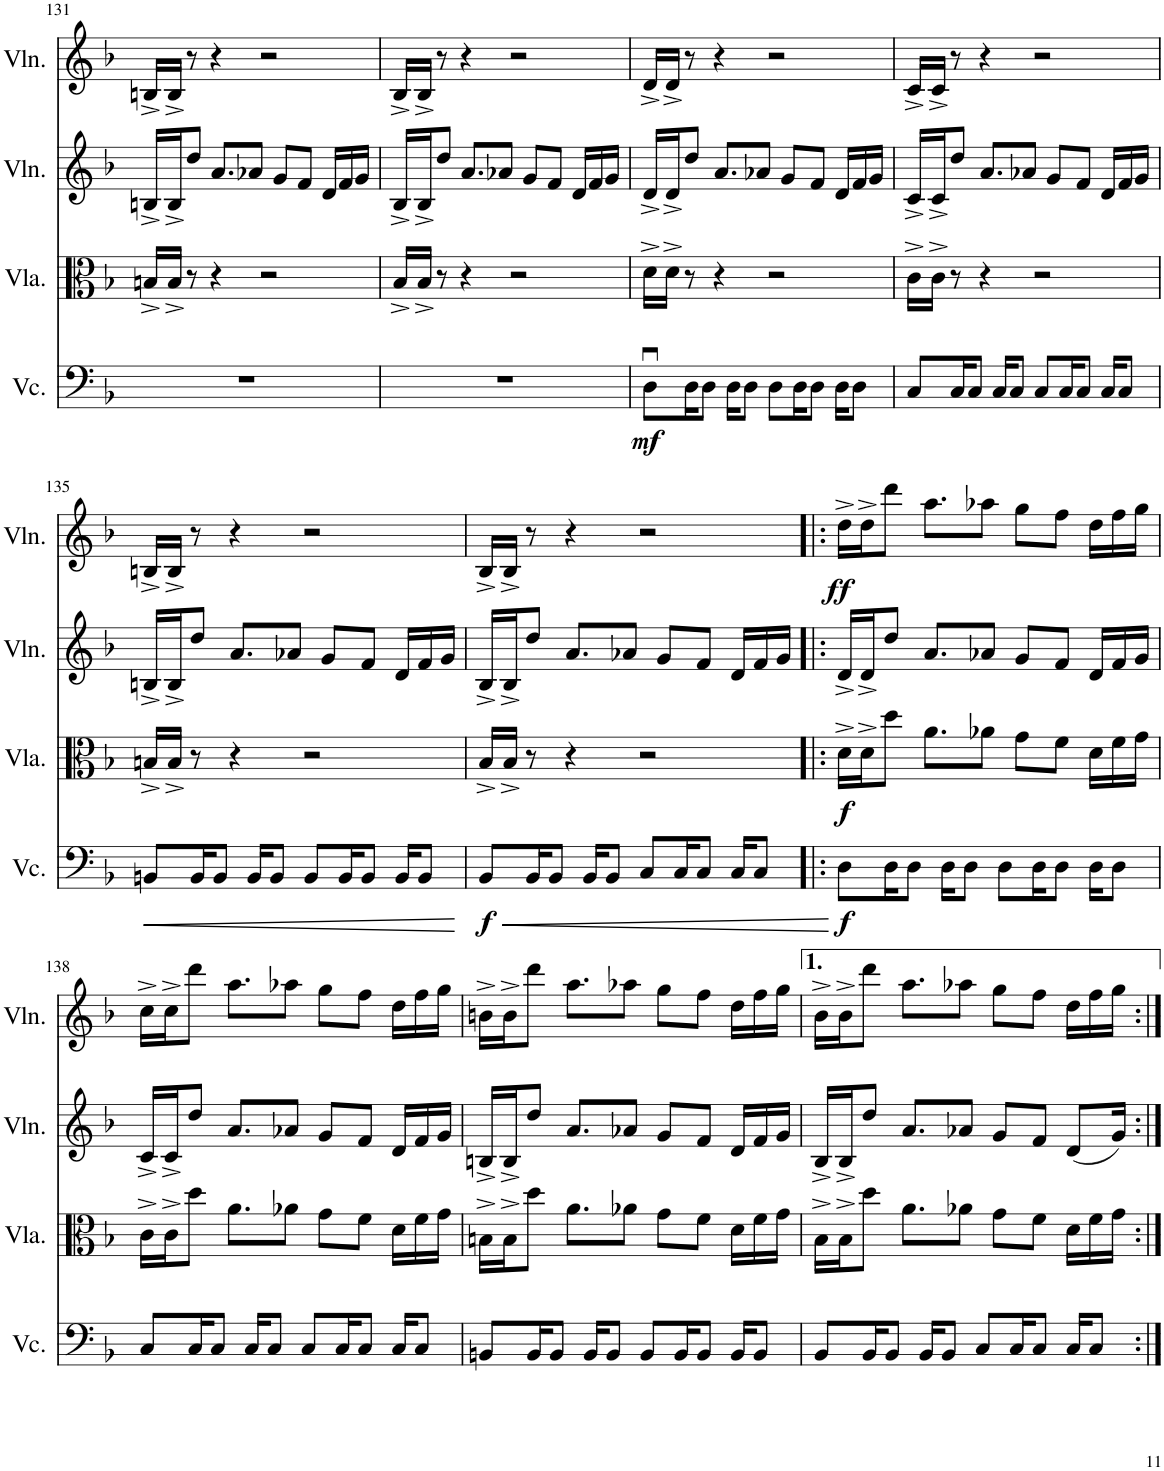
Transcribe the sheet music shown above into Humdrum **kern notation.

**kern	**dynam	**kern	**dynam	**kern	**kern	**dynam
*part4	*part4	*part3	*part3	*part2	*part1	*part1
*staff4	*staff4	*staff3	*staff3	*staff2	*staff1	*staff1
*I"Violoncello	*	*I"Viola	*	*I"Violin	*I"Violin	*
*I'Vc.	*	*I'Vla.	*	*I'Vln.	*I'Vln.	*
!!LO:PB:g=z
*clefF4	*	*clefC3	*	*clefG2	*clefG2	*
*k[b-]	*	*k[b-]	*	*k[b-]	*k[b-]	*
*M4/4	*	*M4/4	*	*M4/4	*M4/4	*
=131	=131	=131	=131	=131	=131	=131
1r	.	16Bn^/LL	.	16Bn^/LL	16Bn^/LL	.
.	.	16B^/JJ	.	16B^/J	16B^/JJ	.
.	.	8r	.	8dd/J	8r	.
.	.	4r	.	8.a/L	4r	.
.	.	.	.	8a-X/J	.	.
.	.	2r	.	.	2r	.
.	.	.	.	8g/L	.	.
.	.	.	.	8f/J	.	.
.	.	.	.	16d/LL	.	.
.	.	.	.	16f/	.	.
.	.	.	.	16g/JJ	.	.
=132	=132	=132	=132	=132	=132	=132
1r	.	16B-^/LL	.	16B-^/LL	16B-^/LL	.
.	.	16B-^/JJ	.	16B-^/J	16B-^/JJ	.
.	.	8r	.	8dd/J	8r	.
.	.	4r	.	8.a/L	4r	.
.	.	.	.	8a-X/J	.	.
.	.	2r	.	.	2r	.
.	.	.	.	8g/L	.	.
.	.	.	.	8f/J	.	.
.	.	.	.	16d/LL	.	.
.	.	.	.	16f/	.	.
.	.	.	.	16g/JJ	.	.
=133	=133	=133	=133	=133	=133	=133
!	!LO:DY:b	!	!	!	!	!
8Du\L	mf	16d^\LL	.	16d^/LL	16d^/LL	.
.	.	16d^\JJ	.	16d^/J	16d^/JJ	.
16D\K	.	8r	.	8dd/J	8r	.
8D\J	.	.	.	.	.	.
.	.	4r	.	8.a/L	4r	.
16D\KL	.	.	.	.	.	.
8D\J	.	.	.	.	.	.
.	.	.	.	8a-X/J	.	.
8D\L	.	2r	.	.	2r	.
.	.	.	.	8g/L	.	.
16D\K	.	.	.	.	.	.
8D\J	.	.	.	8f/J	.	.
16D\KL	.	.	.	16d/LL	.	.
8D\J	.	.	.	16f/	.	.
.	.	.	.	16g/JJ	.	.
=134	=134	=134	=134	=134	=134	=134
8C/L	.	16c^\LL	.	16c^/LL	16c^/LL	.
.	.	16c^\JJ	.	16c^/J	16c^/JJ	.
16C/K	.	8r	.	8dd/J	8r	.
8C/J	.	.	.	.	.	.
.	.	4r	.	8.a/L	4r	.
16C/KL	.	.	.	.	.	.
8C/J	.	.	.	.	.	.
.	.	.	.	8a-X/J	.	.
8C/L	.	2r	.	.	2r	.
.	.	.	.	8g/L	.	.
16C/K	.	.	.	.	.	.
8C/J	.	.	.	8f/J	.	.
16C/KL	.	.	.	16d/LL	.	.
8C/J	.	.	.	16f/	.	.
.	.	.	.	16g/JJ	.	.
!!LO:LB:g=z
=135	=135	=135	=135	=135	=135	=135
!	!LO:HP:b	!	!	!	!	!
8BBn/L	<	16Bn^/LL	.	16Bn^/LL	16Bn^/LL	.
.	.	16B^/JJ	.	16B^/J	16B^/JJ	.
16BB/K	.	8r	.	8dd/J	8r	.
8BB/J	.	.	.	.	.	.
.	.	4r	.	8.a/L	4r	.
16BB/KL	.	.	.	.	.	.
8BB/J	.	.	.	.	.	.
.	.	.	.	8a-X/J	.	.
8BB/L	.	2r	.	.	2r	.
.	.	.	.	8g/L	.	.
16BB/K	.	.	.	.	.	.
8BB/J	.	.	.	8f/J	.	.
16BB/KL	.	.	.	16d/LL	.	.
8BB/J	.	.	.	16f/	.	.
.	.	.	.	16g/JJ	.	.
.	[	.	.	.	.	.
=136	=136	=136	=136	=136	=136	=136
!	!LO:HP:b	!	!	!	!	!
!	!LO:DY:n=1:b	!	!	!	!	!
8BB-/L	< f	16B-^/LL	.	16B-^/LL	16B-^/LL	.
.	.	16B-^/JJ	.	16B-^/J	16B-^/JJ	.
16BB-/K	.	8r	.	8dd/J	8r	.
8BB-/J	.	.	.	.	.	.
.	.	4r	.	8.a/L	4r	.
16BB-/KL	.	.	.	.	.	.
8BB-/J	.	.	.	.	.	.
.	.	.	.	8a-X/J	.	.
8C/L	.	2r	.	.	2r	.
.	.	.	.	8g/L	.	.
16C/K	.	.	.	.	.	.
8C/J	.	.	.	8f/J	.	.
16C/KL	.	.	.	16d/LL	.	.
8C/J	.	.	.	16f/	.	.
.	.	.	.	16g/JJ	.	.
.	[	.	.	.	.	.
=137!|:	=137!|:	=137!|:	=137!|:	=137!|:	=137!|:	=137!|:
!	!LO:DY:b	!	!LO:DY:b	!	!	!LO:DY:b
8D\L	f	16d^\LL	f	16d^/LL	16dd^\LL	ff
.	.	16d^\J	.	16d^/J	16dd^\J	.
16D\K	.	8dd\J	.	8dd/J	8ddd\J	.
8D\J	.	.	.	.	.	.
.	.	8.a\L	.	8.a/L	8.aa\L	.
16D\KL	.	.	.	.	.	.
8D\J	.	.	.	.	.	.
.	.	8a-X\J	.	8a-X/J	8aa-X\J	.
8D\L	.	.	.	.	.	.
.	.	8g\L	.	8g/L	8gg\L	.
16D\K	.	.	.	.	.	.
8D\J	.	8f\J	.	8f/J	8ff\J	.
16D\KL	.	16d\LL	.	16d/LL	16dd\LL	.
8D\J	.	16f\	.	16f/	16ff\	.
.	.	16g\JJ	.	16g/JJ	16gg\JJ	.
!!LO:LB:g=z
=138	=138	=138	=138	=138	=138	=138
8C/L	.	16c^\LL	.	16c^/LL	16cc^\LL	.
.	.	16c^\J	.	16c^/J	16cc^\J	.
16C/K	.	8dd\J	.	8dd/J	8ddd\J	.
8C/J	.	.	.	.	.	.
.	.	8.a\L	.	8.a/L	8.aa\L	.
16C/KL	.	.	.	.	.	.
8C/J	.	.	.	.	.	.
.	.	8a-X\J	.	8a-X/J	8aa-X\J	.
8C/L	.	.	.	.	.	.
.	.	8g\L	.	8g/L	8gg\L	.
16C/K	.	.	.	.	.	.
8C/J	.	8f\J	.	8f/J	8ff\J	.
16C/KL	.	16d\LL	.	16d/LL	16dd\LL	.
8C/J	.	16f\	.	16f/	16ff\	.
.	.	16g\JJ	.	16g/JJ	16gg\JJ	.
=139	=139	=139	=139	=139	=139	=139
8BBn/L	.	16Bn^\LL	.	16Bn^/LL	16bn^\LL	.
.	.	16B^\J	.	16B^/J	16b^\J	.
16BB/K	.	8dd\J	.	8dd/J	8ddd\J	.
8BB/J	.	.	.	.	.	.
.	.	8.a\L	.	8.a/L	8.aa\L	.
16BB/KL	.	.	.	.	.	.
8BB/J	.	.	.	.	.	.
.	.	8a-X\J	.	8a-X/J	8aa-X\J	.
8BB/L	.	.	.	.	.	.
.	.	8g\L	.	8g/L	8gg\L	.
16BB/K	.	.	.	.	.	.
8BB/J	.	8f\J	.	8f/J	8ff\J	.
16BB/KL	.	16d\LL	.	16d/LL	16dd\LL	.
8BB/J	.	16f\	.	16f/	16ff\	.
.	.	16g\JJ	.	16g/JJ	16gg\JJ	.
=140	=140	=140	=140	=140	=140	=140
8BB-/L	.	16B-^\LL	.	16B-^/LL	16b-^\LL	.
.	.	16B-^\J	.	16B-^/J	16b-^\J	.
16BB-/K	.	8dd\J	.	8dd/J	8ddd\J	.
8BB-/J	.	.	.	.	.	.
.	.	8.a\L	.	8.a/L	8.aa\L	.
16BB-/KL	.	.	.	.	.	.
8BB-/J	.	.	.	.	.	.
.	.	8a-X\J	.	8a-X/J	8aa-X\J	.
8C/L	.	.	.	.	.	.
.	.	8g\L	.	8g/L	8gg\L	.
16C/K	.	.	.	.	.	.
8C/J	.	8f\J	.	8f/J	8ff\J	.
16C/KL	.	16d\LL	.	(8d/L	16dd\LL	.
8C/J	.	16f\	.	.	16ff\	.
.	.	16g\JJ	.	16g/Jk)	16gg\JJ	.
=:|!	=:|!	=:|!	=:|!	=:|!	=:|!	=:|!
*-	*-	*-	*-	*-	*-	*-
